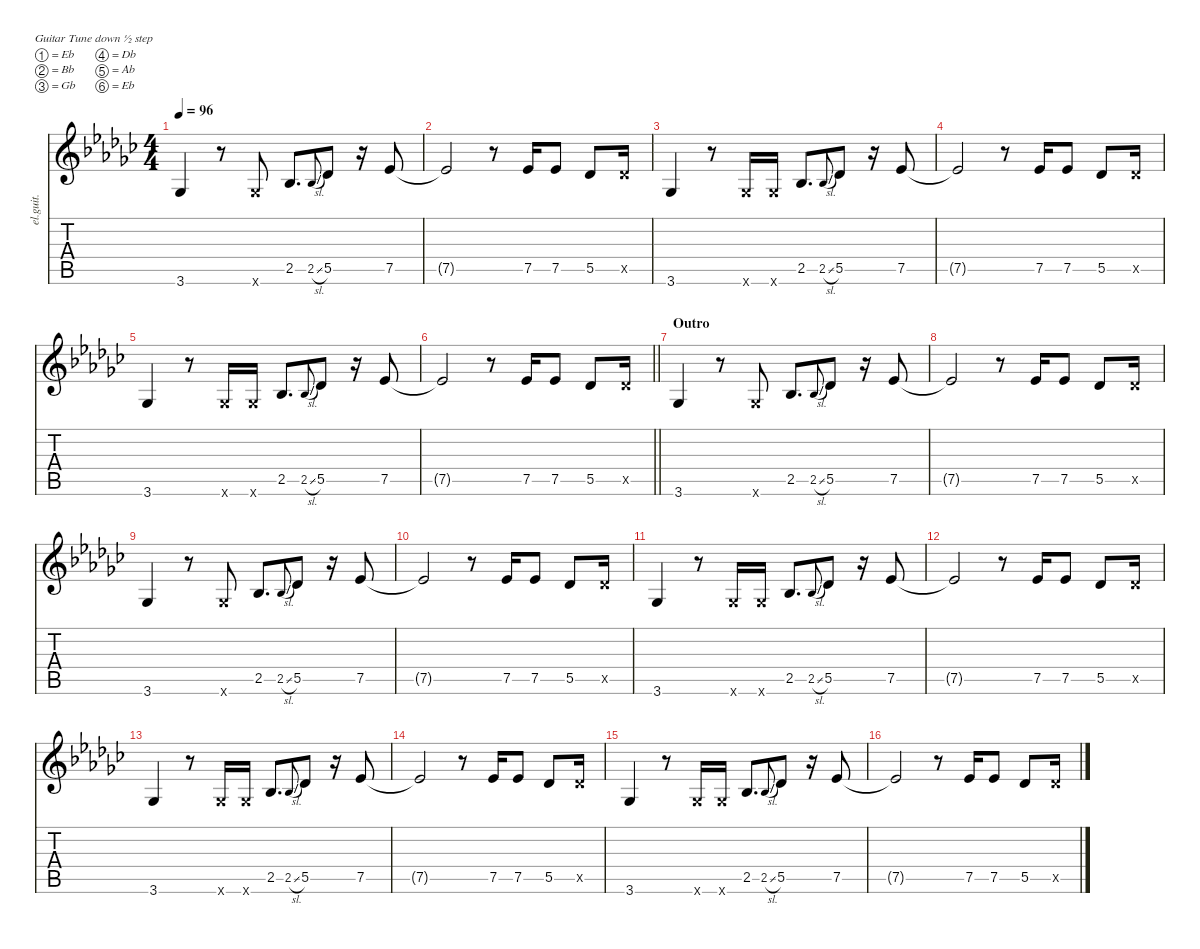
\defaultSystemsLayout 4
\hideDynamics
\bracketExtendMode nobrackets
\otherSystemsTrackNameOrientation horizontal
\track ("Lead Guitar" "el.guit.") {defaultSystemsLayout 5 instrument electricguitarmuted}
\staff {score tabs}
\tuning (Eb4 Bb3 Gb3 Db3 Ab2 Eb2)
\ts (4 4)
\tempo 96
\clef g2
\ks gb
3.6{acc b}.4{dy fff beam Up} r.8{beam Up} 3.6{x acc b}.8{beam Up} 2.5{acc b}.8{d beam Up} 2.5{sl acc b}.8{gr onbeat dy mf beam Up} 5.5{acc b}.8{dy fff beam Up} r.16{beam Up} 7.5{acc b}.8{beam Up} |
7.5{t acc b}.2{beam Up} r.8{beam Up} 7.5{acc b}.16{beam Up} 7.5{acc b}.8{beam Up} 5.5{acc b}.8{beam Up} 5.5{x acc b}.16{beam Up} |
3.6{acc b}.4{beam Up} r.8{beam Up} 3.6{x acc b}.16{beam Up} 3.6{x acc b}.16{beam Up} 2.5{acc b}.8{d beam Up} 2.5{sl acc b}.8{gr onbeat dy mf beam Up} 5.5{acc b}.8{dy fff beam Up} r.16{beam Up} 7.5{acc b}.8{beam Up} |
7.5{t acc b}.2{beam Up} r.8{beam Up} 7.5{acc b}.16{beam Up} 7.5{acc b}.8{beam Up} 5.5{acc b}.8{beam Up} 5.5{x acc b}.16{beam Up} |
3.6{acc b}.4{beam Up} r.8{beam Up} 3.6{x acc b}.16{beam Up} 3.6{x acc b}.16{beam Up} 2.5{acc b}.8{d beam Up} 2.5{sl acc b}.8{gr onbeat dy mf beam Up} 5.5{acc b}.8{dy fff beam Up} r.16{beam Up} 7.5{acc b}.8{beam Up} |
\barLineRight lightlight
7.5{t acc b}.2{beam Up} r.8{beam Up} 7.5{acc b}.16{beam Up} 7.5{acc b}.8{beam Up} 5.5{acc b}.8{beam Up} 5.5{x acc b}.16{beam Up} |
\section ("" "Outro")
3.6{acc b}.4{beam Up} r.8{beam Up} 3.6{x acc b}.8{beam Up} 2.5{acc b}.8{d beam Up} 2.5{sl acc b}.8{gr onbeat dy mf beam Up} 5.5{acc b}.8{dy fff beam Up} r.16{beam Up} 7.5{acc b}.8{beam Up} |
7.5{t acc b}.2{beam Up} r.8{beam Up} 7.5{acc b}.16{beam Up} 7.5{acc b}.8{beam Up} 5.5{acc b}.8{beam Up} 5.5{x acc b}.16{beam Up} |
3.6{acc b}.4{beam Up} r.8{beam Up} 3.6{x acc b}.8{beam Up} 2.5{acc b}.8{d beam Up} 2.5{sl acc b}.8{gr onbeat dy mf beam Up} 5.5{acc b}.8{dy fff beam Up} r.16{beam Up} 7.5{acc b}.8{beam Up} |
7.5{t acc b}.2{beam Up} r.8{beam Up} 7.5{acc b}.16{beam Up} 7.5{acc b}.8{beam Up} 5.5{acc b}.8{beam Up} 5.5{x acc b}.16{beam Up} |
3.6{acc b}.4{beam Up} r.8{beam Up} 3.6{x acc b}.16{beam Up} 3.6{x acc b}.16{beam Up} 2.5{acc b}.8{d beam Up} 2.5{sl acc b}.8{gr onbeat dy mf beam Up} 5.5{acc b}.8{dy fff beam Up} r.16{beam Up} 7.5{acc b}.8{beam Up} |
7.5{t acc b}.2{beam Up} r.8{beam Up} 7.5{acc b}.16{beam Up} 7.5{acc b}.8{beam Up} 5.5{acc b}.8{beam Up} 5.5{x acc b}.16{beam Up} |
3.6{acc b}.4{beam Up} r.8{beam Up} 3.6{x acc b}.16{beam Up} 3.6{x acc b}.16{beam Up} 2.5{acc b}.8{d beam Up} 2.5{sl acc b}.8{gr onbeat dy mf beam Up} 5.5{acc b}.8{dy fff beam Up} r.16{beam Up} 7.5{acc b}.8{beam Up} |
7.5{t acc b}.2{beam Up} r.8{beam Up} 7.5{acc b}.16{beam Up} 7.5{acc b}.8{beam Up} 5.5{acc b}.8{beam Up} 5.5{x acc b}.16{beam Up} |
3.6{acc b}.4{beam Up} r.8{beam Up} 3.6{x acc b}.16{beam Up} 3.6{x acc b}.16{beam Up} 2.5{acc b}.8{d beam Up} 2.5{sl acc b}.8{gr onbeat dy mf beam Up} 5.5{acc b}.8{dy fff beam Up} r.16{beam Up} 7.5{acc b}.8{beam Up} |
7.5{t acc b}.2{beam Up} r.8{beam Up} 7.5{acc b}.16{beam Up} 7.5{acc b}.8{beam Up} 5.5{acc b}.8{beam Up} 5.5{x acc b}.16{beam Up}
